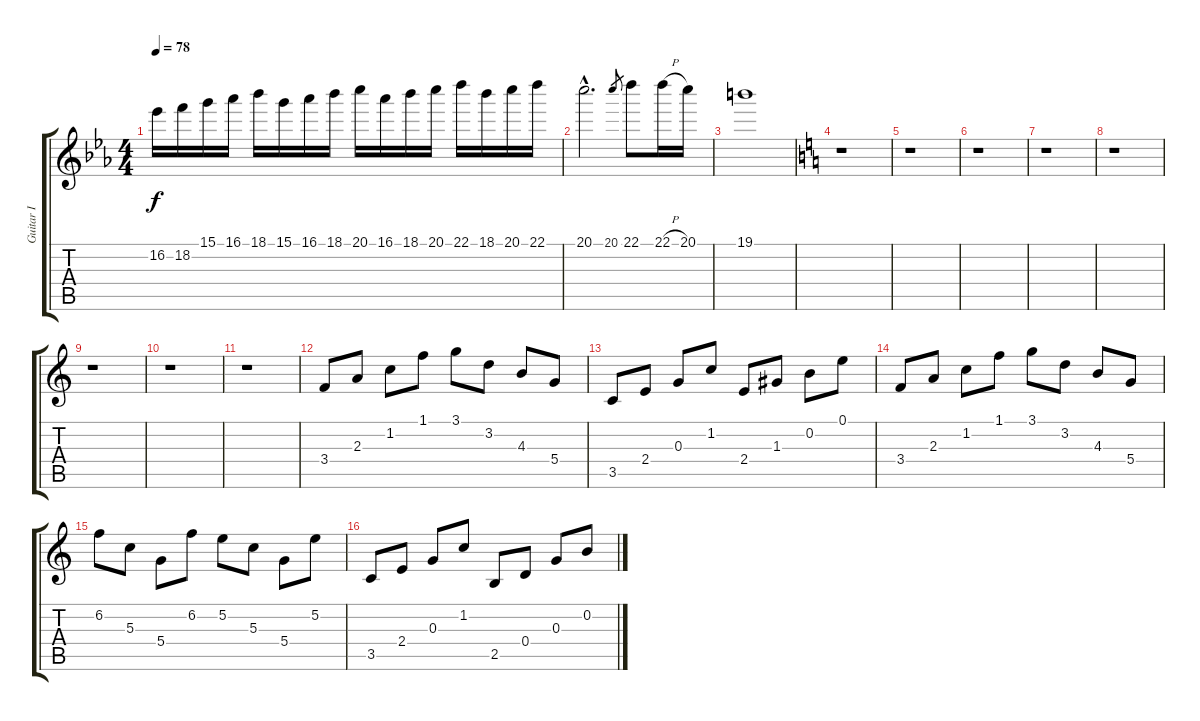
\track ("Guitar I" "Guitar I") {instrument electricguitarjazz}
\staff {score tabs}
\tuning (E4 B3 G3 D3 A2 E2) {hide}
\ts (4 4)
\tempo 78
\clef g2
\ks eb
16.2.16{dy f} 18.2.16 15.1.16 16.1.16 18.1.16 15.1.16 16.1.16 18.1.16 20.1.16 16.1.16 18.1.16 20.1.16 22.1.16 18.1.16 20.1.16 22.1.16 |
20.1{hac}.2{d} 20.1.8{gr} 22.1.8 22.1{h}.16 20.1.16 |
19.1.1 |
\ks c
r.1 |
r.1 |
r.1 |
r.1 |
r.1 |
r.1 |
r.1 |
r.1 |
3.4.8{volume 9 instrument electricguitarjazz} 2.3.8 1.2.8 1.1.8 3.1.8 3.2.8 4.3.8 5.4.8 |
3.5.8 2.4.8 0.3.8 1.2.8 2.4.8 1.3.8 0.2.8 0.1.8 |
3.4.8 2.3.8 1.2.8 1.1.8 3.1.8 3.2.8 4.3.8 5.4.8 |
6.2.8 5.3.8 5.4.8 6.2.8 5.2.8 5.3.8 5.4.8 5.2.8 |
3.5.8 2.4.8 0.3.8 1.2.8 2.5.8 0.4.8 0.3.8 0.2.8
